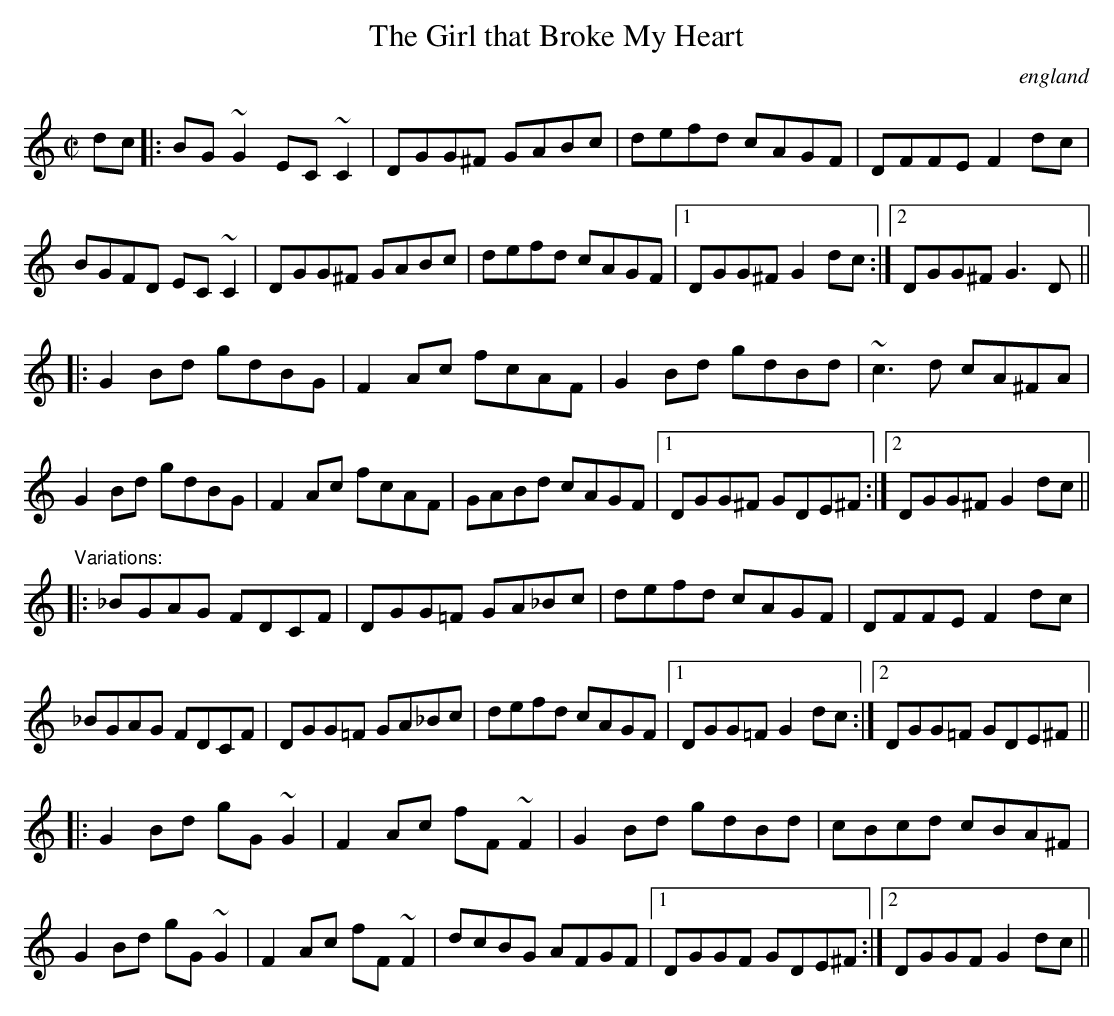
X:1
T:Girl that Broke My Heart, The
O:england
M:C|
K:Gmix
dc|:BG~G2 EC~C2|DGG^F GABc|defd cAGF|DFFE F2dc|
BGFD EC~C2|DGG^F GABc|defd cAGF|1 DGG^F G2dc:|2 DGG^F G3D||
|:G2Bd gdBG|F2Ac fcAF|G2Bd gdBd|~c3d cA^FA|
G2Bd gdBG|F2Ac fcAF|GABd cAGF|1 DGG^F GDE^F:|2 DGG^F G2dc||
"Variations:"
|:_BGAG FDCF|DGG=F GA_Bc|defd cAGF|DFFE F2dc|
_BGAG FDCF|DGG=F GA_Bc|defd cAGF|1 DGG=F G2dc:|2 DGG=F GDE^F||
|:G2Bd gG~G2|F2Ac fF~F2|G2Bd gdBd|cBcd cBA^F|
G2Bd gG~G2|F2Ac fF~F2|dcBG AFGF|1 DGGF GDE^F:|2 DGGF G2dc||
